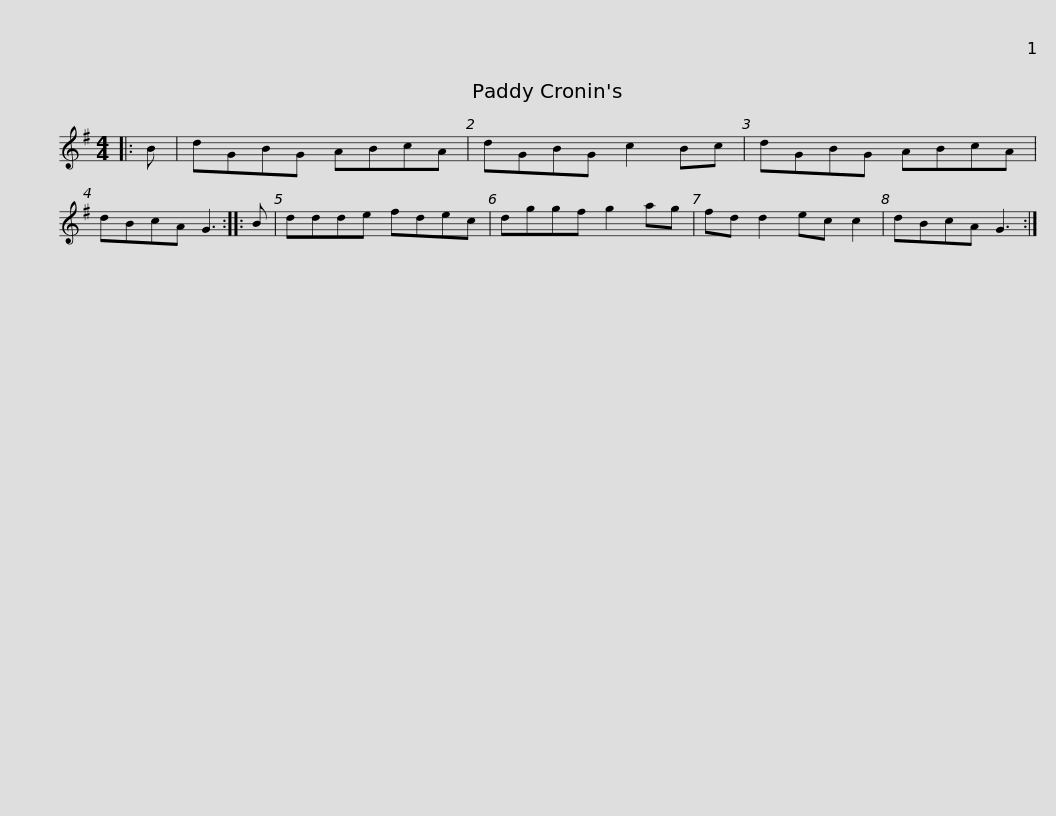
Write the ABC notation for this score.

X:1
L:1/8
M:4/4
I:linebreak $
K:G
V:1 treble
V:1
|: B | dGBG ABcA | dGBG c2 Bc | dGBG ABcA | dBcA G3 :: %5
 B | ddde fdec |$ dggf g2 ag | fd d2 ec c2 | dBcA G3 :| %10
